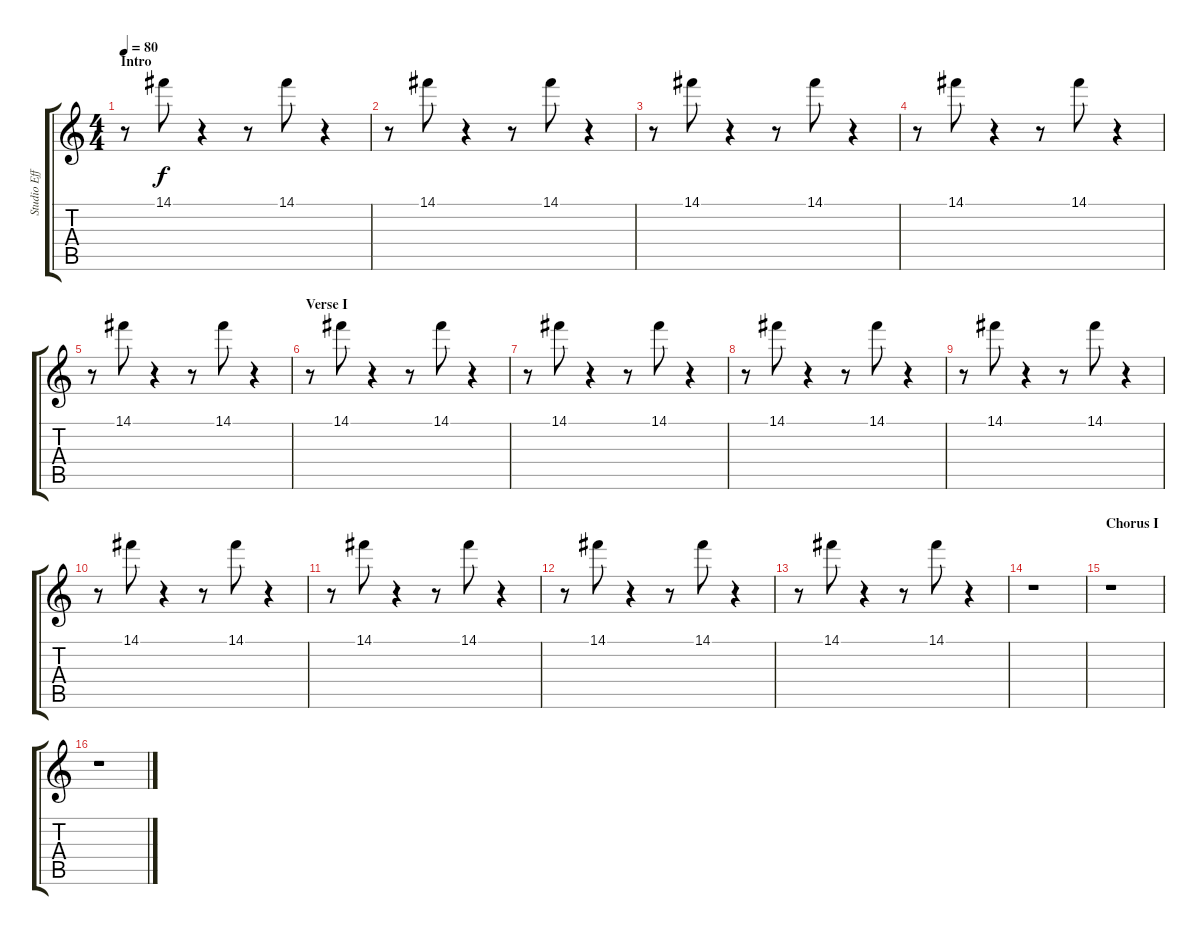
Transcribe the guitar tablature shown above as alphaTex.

\track ("Studio Effects - Keyboards" "Studio Eff") {instrument distortionguitar}
\staff {score tabs}
\tuning (E4 B3 G3 D3 A2 E2) {hide}
\ts (4 4)
\section ("" "Intro")
\tempo 80
\clef g2
\ks c
r.8{dy f instrument distortionguitar} 14.1.8 r.4 r.8 14.1.8 r.4 |
r.8 14.1.8 r.4 r.8 14.1.8 r.4 |
r.8 14.1.8 r.4 r.8 14.1.8 r.4 |
r.8 14.1.8 r.4 r.8 14.1.8 r.4 |
r.8 14.1.8 r.4 r.8 14.1.8 r.4 |
\section ("" "Verse I")
r.8 14.1.8 r.4 r.8 14.1.8 r.4 |
r.8 14.1.8 r.4 r.8 14.1.8 r.4 |
r.8 14.1.8 r.4 r.8 14.1.8 r.4 |
r.8 14.1.8 r.4 r.8 14.1.8 r.4 |
r.8 14.1.8 r.4 r.8 14.1.8 r.4 |
r.8 14.1.8 r.4 r.8 14.1.8 r.4 |
r.8 14.1.8 r.4 r.8 14.1.8 r.4 |
r.8 14.1.8 r.4 r.8 14.1.8 r.4 |
r.1 |
\section ("" "Chorus I")
r.1 |
r.1
